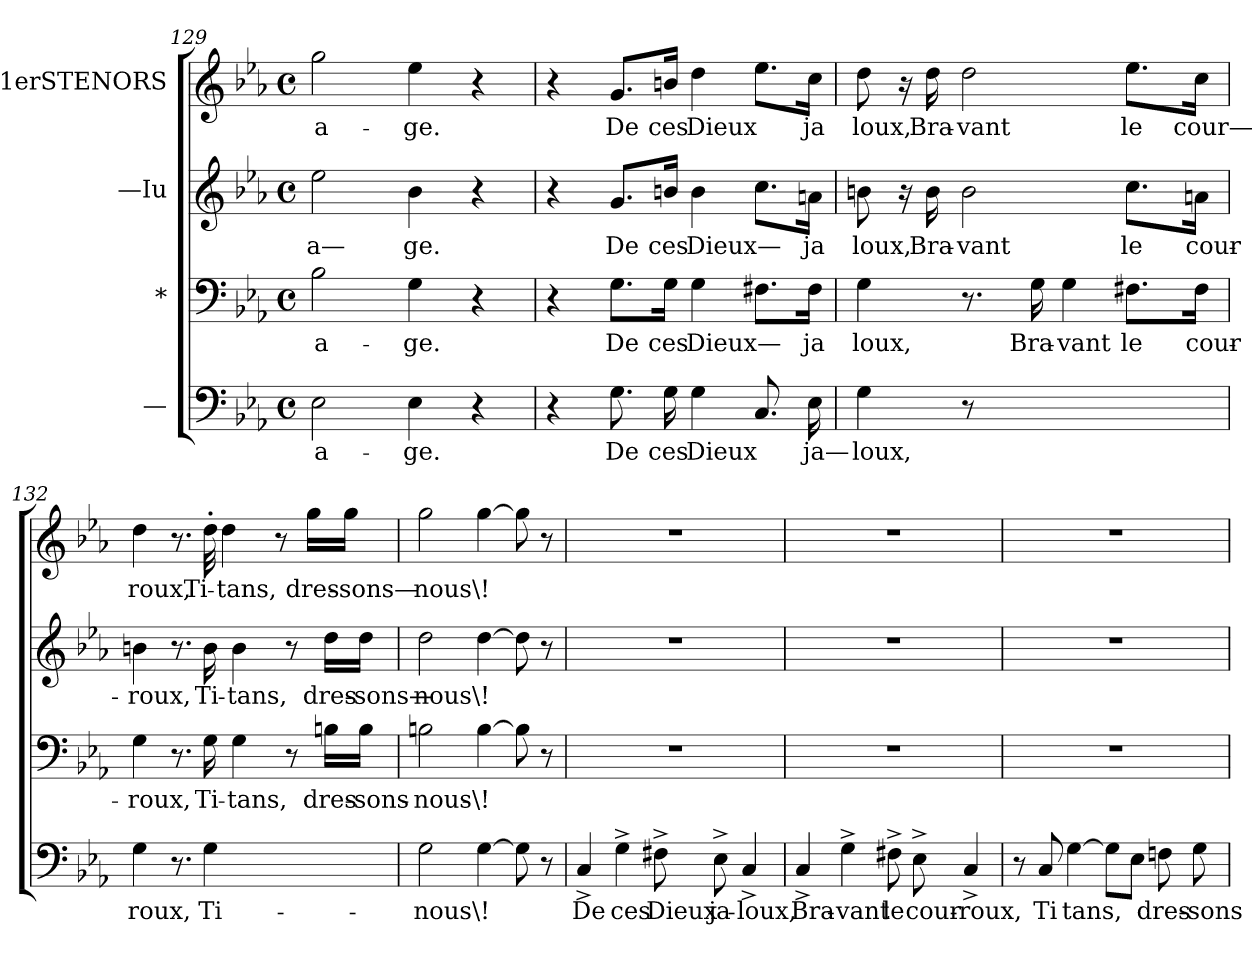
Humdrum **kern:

**kern	**text	**kern	**text	**kern	**text	**kern	**text
*part4	*part4	*part3	*part3	*part2	*part2	*part1	*part1
*staff4	*staff4	*staff3	*staff3	*staff2	*staff2	*staff1	*staff1
*I"—	*	*I"*	*	*I"—Iu	*	*I"1erSTENORS	*
*clefF4	*	*clefF4	*	*clefG2	*	*clefG2	*
*k[b-e-a-]	*	*k[b-e-a-]	*	*k[b-e-a-]	*	*k[b-e-a-]	*
*M4/4	*	*M4/4	*	*M4/4	*	*M4/4	*
*met(c)	*	*met(c)	*	*met(c)	*	*met(c)	*
=129	=129	=129	=129	=129	=129	=129	=129
2E-i\	a-	2B-i\	a-	2ee-i\	a—	2ggi\	a-
4E-i\	ge.	4Gi\	ge.	4b-i\	ge.	4ee-i\	ge.
4r	.	4r	.	4r	.	4r	.
=130	=130	=130	=130	=130	=130	=130	=130
4r	.	4r	.	4r	.	4r	.
8.Gi\	De	8.Gi\L	De	8.gi/L	De	8.gi/L	De
16Gi\	ces	16Gi\Jk	ces	16bni/Jk	ces	16bni/Jk	ces
4Gi\	Dieux	4Gi\	Dieux—	4bi\	Dieux—	4ddi\	Dieux
8.Ci/	.	8.F#Xi\L	.	8.cci\L	.	8.ee-i\L	.
16E-i\	ja—	16F#i\Jk	ja	16ani\Jk	ja	16cci\Jk	ja
!!LO:LB:g=z
=131	=131	=131	=131	=131	=131	=131	=131
4Gi\	loux,	4Gi\	loux,	8bni\	loux,	8ddi\	loux,
.	.	.	.	16r	.	16r	.
.	.	.	.	16bi\	Bra-	16ddi\	Bra-
8r	.	8.r	.	2bi\	vant	2ddi\	vant
2ryy	.	.	.	.	.	.	.
.	.	16Gi\	Bra-	.	.	.	.
.	.	4Gi\	vant	.	.	.	.
.	.	8.F#Xi\L	le	8.cci\L	le	8.ee-i\L	le
8ryy	.	.	.	.	.	.	.
.	.	16F#i\Jk	cour-	16ani\Jk	cour-	16cci\Jk	cour—
=132	=132	=132	=132	=132	=132	=132	=132
4Gi\	roux,	4Gi\	roux,	4bni\	roux,	4ddi\	roux,
8.r	.	8.r	.	8.r	.	8.r	.
4Gi\	Ti-	16Gi\	Ti-	16bi\	Ti-	32dd'>i\	Ti-
.	.	.	.	.	.	4ddi\	tans,
.	.	4Gi\	tans,	4bi\	tans,	.	.
4ryy	.	.	.	.	.	.	.
.	.	.	.	.	.	8r	.
.	.	8r	.	8r	.	.	.
.	.	.	.	.	.	16ggi\LL	dres-
.	.	16Bni\LL	dres-	16ddi\LL	dres-	.	.
.	.	.	.	.	.	16ggi\JJ	sons—
16ryy	.	16Bi\JJ	sons-	16ddi\JJ	sons—	.	.
.	.	.	.	.	.	32ryy	.
=133	=133	=133	=133	=133	=133	=133	=133
2Gi\	nous	2Bni\	nous-	2ddi\	nous	2ggi\	nous
[4Gi\	\!	[4Bi\	\!	[4ddi\	\!	[4ggi\	\!
8Gi\]	.	8Bi\]	.	8ddi\]	.	8ggi\]	.
8r	.	8r	.	8r	.	8r	.
!!LO:PB:g=z
=134	=134	=134	=134	=134	=134	=134	=134
4C^>i/	De	1r	.	1r	.	1r	.
4G^>i\	ces	.	.	.	.	.	.
8F#X^>i\	Dieux	.	.	.	.	.	.
8E-^>i\	ja-	.	.	.	.	.	.
4C^>i/	loux,	.	.	.	.	.	.
=135	=135	=135	=135	=135	=135	=135	=135
4C^>i/	Bra-	1r	.	1r	.	1r	.
4G^>i\	vant	.	.	.	.	.	.
8F#X^>i\	le	.	.	.	.	.	.
8E-^>i\	cour-	.	.	.	.	.	.
4C^>i/	roux,	.	.	.	.	.	.
=136	=136	=136	=136	=136	=136	=136	=136
8r	.	1r	.	1r	.	1r	.
8Ci/	Ti	.	.	.	.	.	.
[4Gi\	tans,	.	.	.	.	.	.
8Gi\L]	.	.	.	.	.	.	.
8E-i\J	.	.	.	.	.	.	.
8Fni\	dres-	.	.	.	.	.	.
8Gi\	sons	.	.	.	.	.	.
=	=	=	=	=	=	=	=
*-	*-	*-	*-	*-	*-	*-	*-
